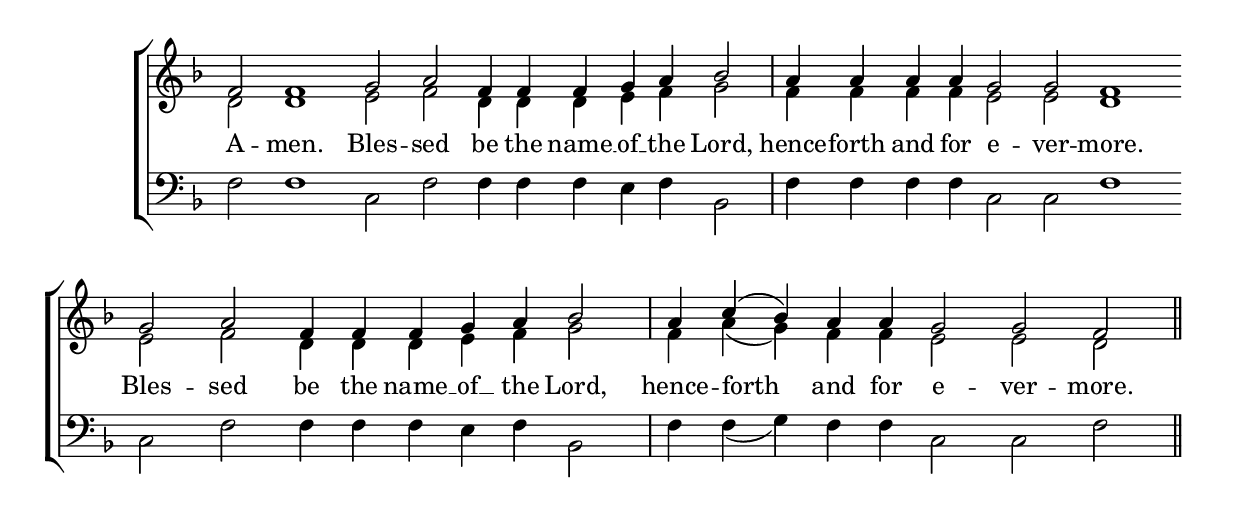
\include "global_include.ly"

sopranoVoice = \relative c' {
  f2 f1
  \bar "|:"

  g2 a f4 f f g a bf2 \bar "|"
  a4 a a a g2 g f1 \bar ":|"

  g2 a f4 f f g a bf2 \bar "|"
  a4 c( bf) a a g2 g f
}

altoVoice = \relative c' {
  d2 d1
  \bar "|:"

  e2 f d4 d d e f g2 \bar "|"
  f4 f f f e2 e d1 \bar ":|"

  e2 f d4 d d e f g2 \bar "|"
  f4 a( g) f f e2 e d
}

tenorVoice = \relative c' {

}

bassVoice = \relative c {
  f2 f1 \bar "|:"
  c2 f2 f4 f f e f bf,2
  f'4 f f f c2 c f1

  c2 f f4 f f e f bf,2
  f'4 f( g) f f c2 c f \bar "||"
}


words =  \lyricmode {
  % Lyrics follow here.
  A -- men.
Bles -- sed be the name __  of __ the Lord, hence -- forth and for e -- ver -- more.
Bles -- sed be the name __  of __ the Lord, hence -- forth and for e -- ver -- more.
}

\include "global_score.ly"
